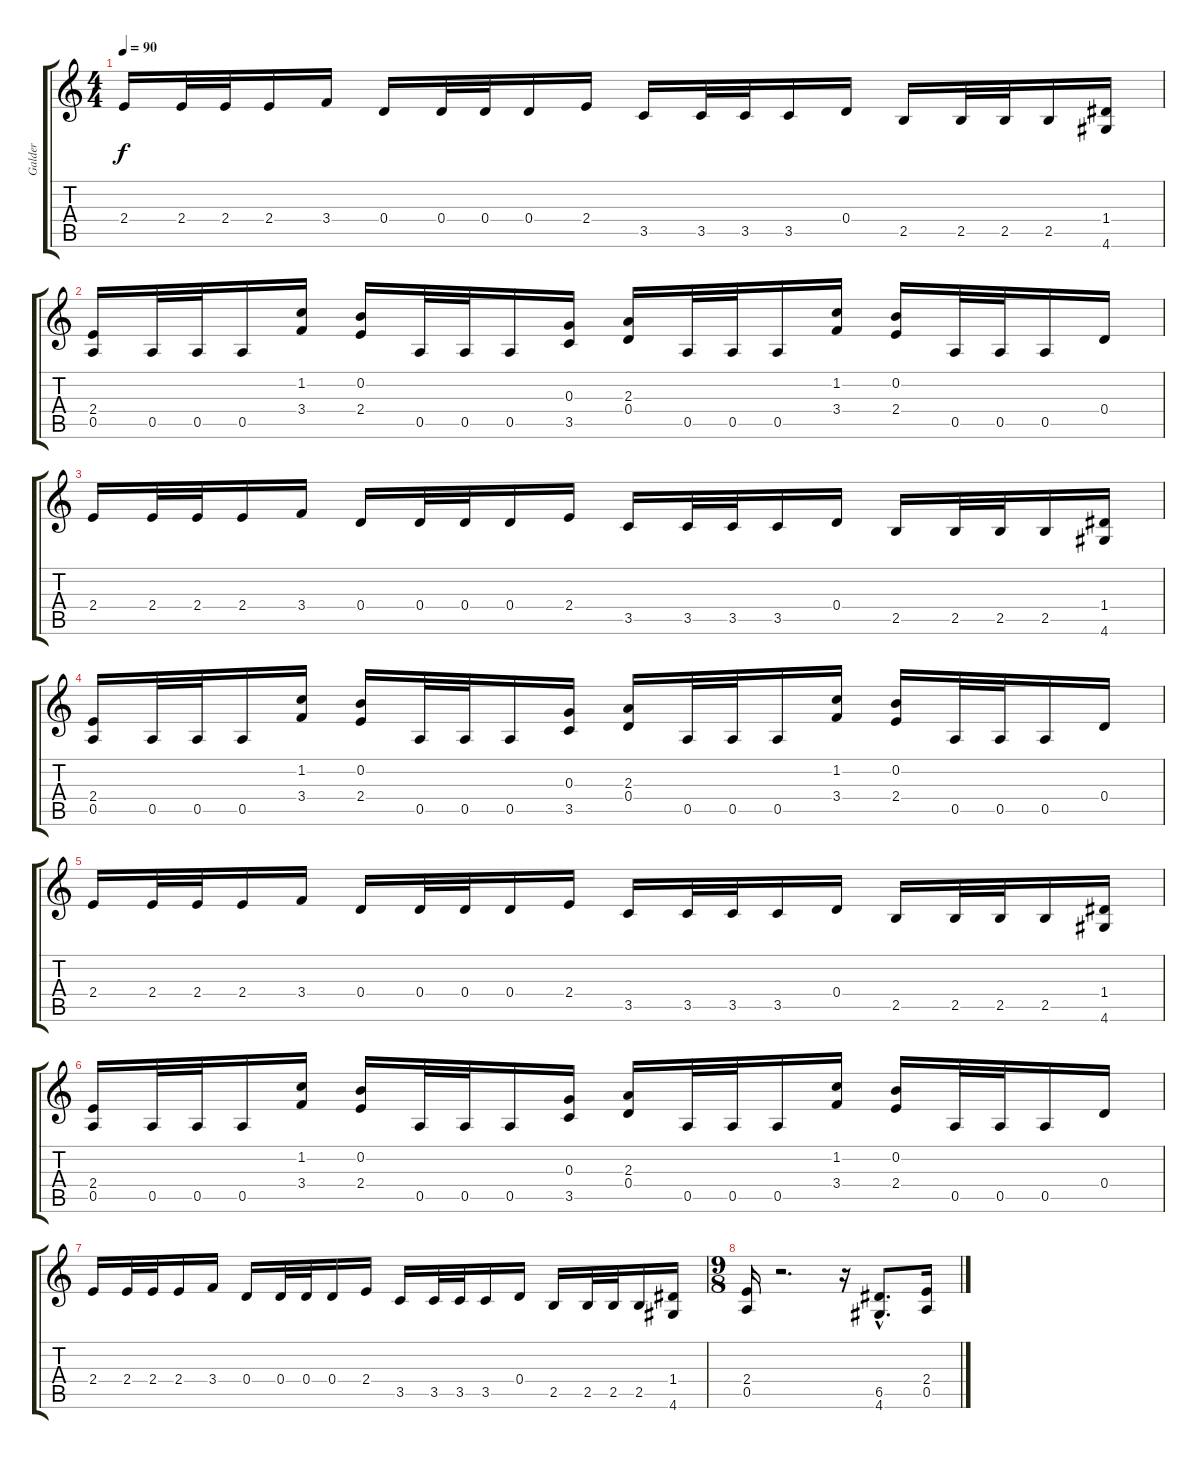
\track ("Galder" "Galder") {instrument distortionguitar}
\staff {score tabs}
\tuning (E4 B3 G3 D3 A2 E2) {hide}
\ts (4 4)
\tempo 90
\clef g2
\ks c
2.4.16{dy f} 2.4.32 2.4.32 2.4.16 3.4.16 0.4.16 0.4.32 0.4.32 0.4.16 2.4.16 3.5.16 3.5.32 3.5.32 3.5.16 0.4.16 2.5.16 2.5.32 2.5.32 2.5.16 (1.4 4.6).16 |
(2.4 0.5).16 0.5.32 0.5.32 0.5.16 (1.2 3.4).16 (0.2 2.4).16 0.5.32 0.5.32 0.5.16 (0.3 3.5).16 (2.3 0.4).16 0.5.32 0.5.32 0.5.16 (1.2 3.4).16 (0.2 2.4).16 0.5.32 0.5.32 0.5.16 0.4.16 |
2.4.16 2.4.32 2.4.32 2.4.16 3.4.16 0.4.16 0.4.32 0.4.32 0.4.16 2.4.16 3.5.16 3.5.32 3.5.32 3.5.16 0.4.16 2.5.16 2.5.32 2.5.32 2.5.16 (1.4 4.6).16 |
(2.4 0.5).16 0.5.32 0.5.32 0.5.16 (1.2 3.4).16 (0.2 2.4).16 0.5.32 0.5.32 0.5.16 (0.3 3.5).16 (2.3 0.4).16 0.5.32 0.5.32 0.5.16 (1.2 3.4).16 (0.2 2.4).16 0.5.32 0.5.32 0.5.16 0.4.16 |
2.4.16 2.4.32 2.4.32 2.4.16 3.4.16 0.4.16 0.4.32 0.4.32 0.4.16 2.4.16 3.5.16 3.5.32 3.5.32 3.5.16 0.4.16 2.5.16 2.5.32 2.5.32 2.5.16 (1.4 4.6).16 |
(2.4 0.5).16 0.5.32 0.5.32 0.5.16 (1.2 3.4).16 (0.2 2.4).16 0.5.32 0.5.32 0.5.16 (0.3 3.5).16 (2.3 0.4).16 0.5.32 0.5.32 0.5.16 (1.2 3.4).16 (0.2 2.4).16 0.5.32 0.5.32 0.5.16 0.4.16 |
2.4.16 2.4.32 2.4.32 2.4.16 3.4.16 0.4.16 0.4.32 0.4.32 0.4.16 2.4.16 3.5.16 3.5.32 3.5.32 3.5.16 0.4.16 2.5.16 2.5.32 2.5.32 2.5.16 (1.4 4.6).16 |
\ts (9 8)
(2.4 0.5).16 r.2{d} r.16 (6.5{hac} 4.6{hac}).8{d} (2.4 0.5).16
